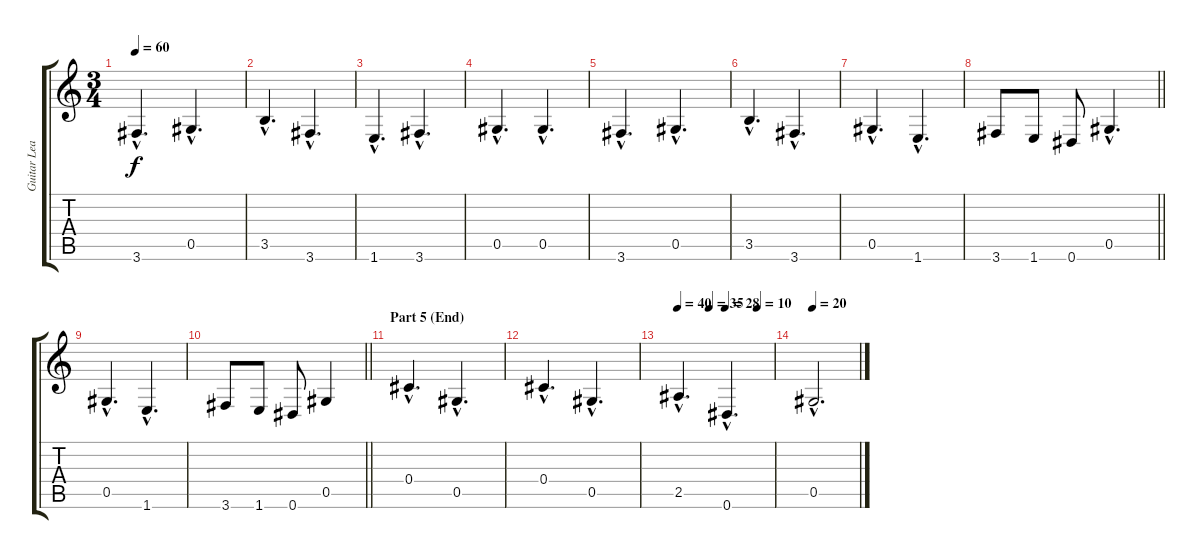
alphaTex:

\track ("Guitar Lead 3" "Guitar Lea") {instrument acousticguitarnylon}
\staff {score tabs}
\tuning (Eb4 Bb3 Gb3 Db3 Ab2 Eb2) {hide}
\ts (3 4)
\tempo 60
\clef g2
\ks c
3.6{hac}.4{d dy f} 0.5{hac}.4{d} |
3.5{hac}.4{d} 3.6{hac}.4{d} |
1.6{hac}.4{d} 3.6{hac}.4{d} |
0.5{hac}.4{d} 0.5{hac}.4{d} |
3.6{hac}.4{d} 0.5{hac}.4{d} |
3.5{hac}.4{d} 3.6{hac}.4{d} |
0.5{hac}.4{d} 1.6{hac}.4{d} |
\barLineRight lightlight
3.6.8 1.6.8 0.6.8 0.5{hac}.4{d} |
0.5{hac}.4{d} 1.6{hac}.4{d} |
\barLineRight lightlight
3.6.8 1.6.8 0.6.8 0.5.4 |
\section ("" "Part 5 (End)")
0.4{hac}.4{d} 0.5{hac}.4{d} |
0.4{hac}.4{d} 0.5{hac}.4{d} |
\tempo 40
\tempo (35 0.3333333333333333)
\tempo (28 0.5)
\tempo (10 0.8333333333333334)
2.5{hac}.4{d} 0.6{hac}.4{d} |
\tempo 20
0.5{hac}.2{d}
